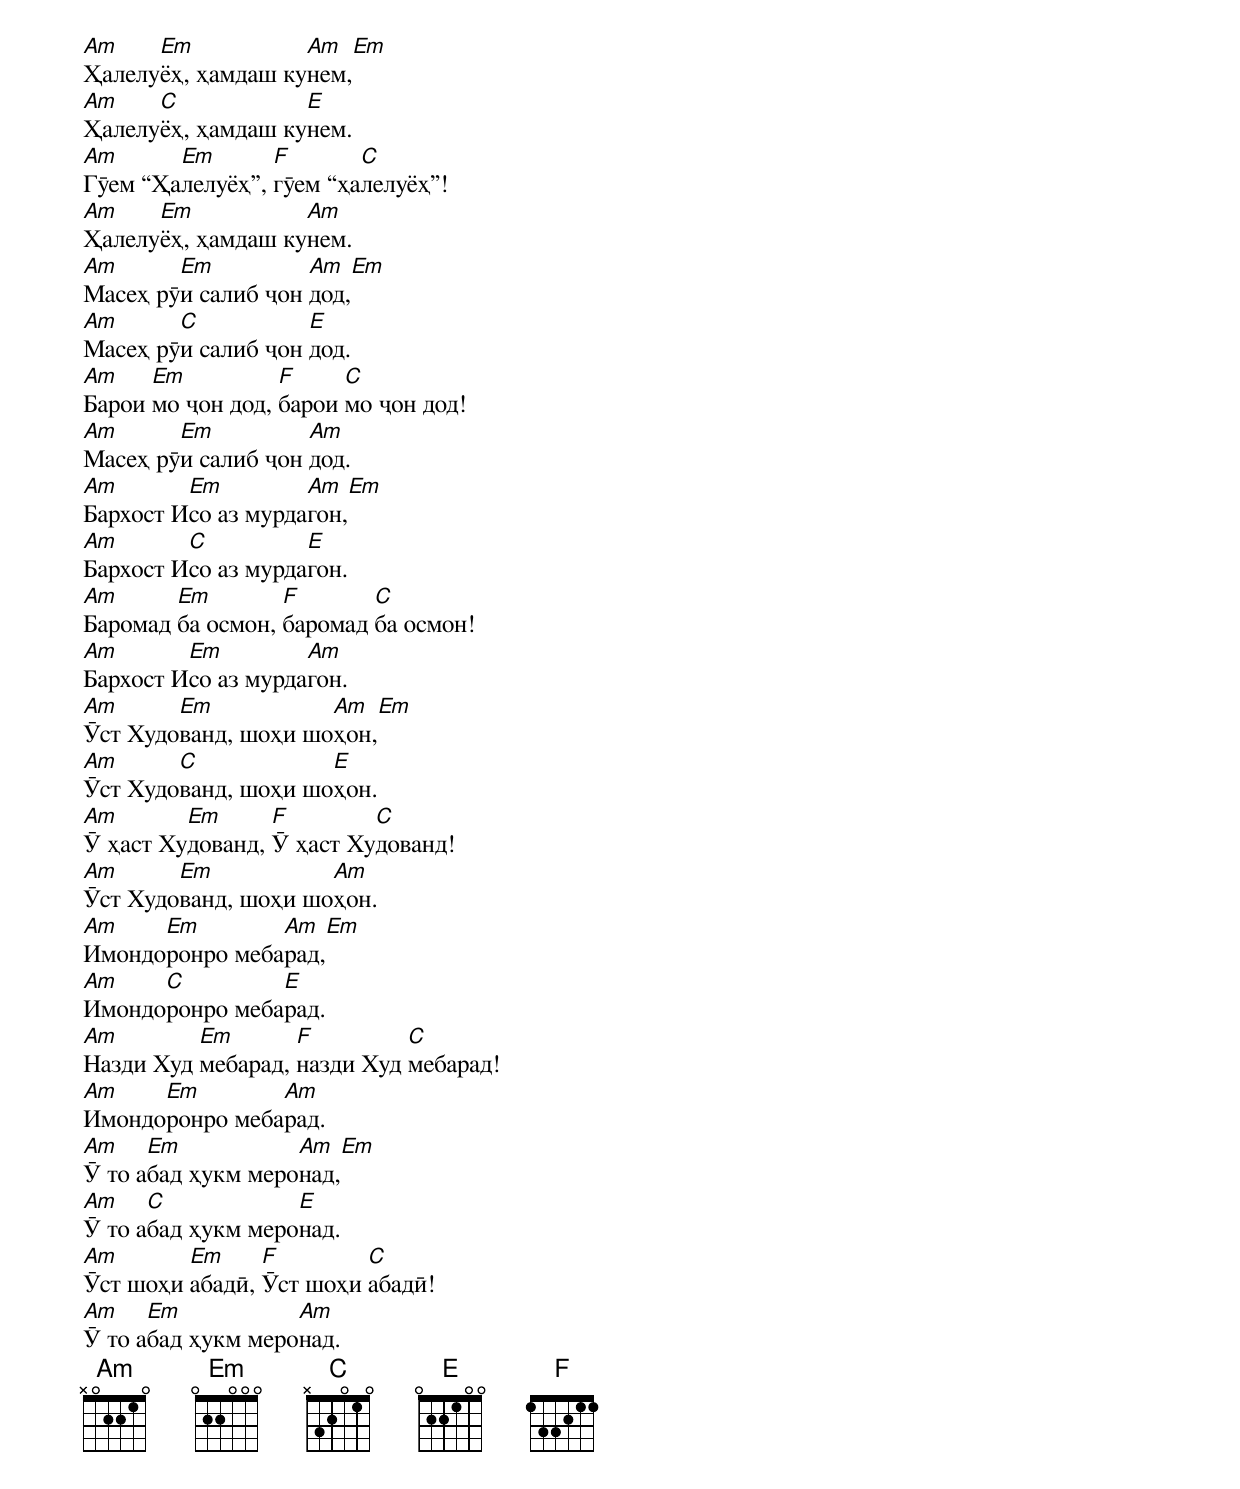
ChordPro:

[Am]Ҳалелу[Em]ёҳ, ҳамдаш ку[Am]нем,[Em]
[Am]Ҳалелу[C]ёҳ, ҳамдаш ку[E]нем.
[Am]Гӯем “Ҳа[Em]лелуёҳ”, [F]гӯем “ҳа[C]лелуёҳ”!
[Am]Ҳалелу[Em]ёҳ, ҳамдаш ку[Am]нем.
[Am]Масеҳ рӯ[Em]и салиб ҷон [Am]дод,[Em]
[Am]Масеҳ рӯ[C]и салиб ҷон [E]дод.
[Am]Барои [Em]мо ҷон дод, [F]барои [C]мо ҷон дод!
[Am]Масеҳ рӯ[Em]и салиб ҷон [Am]дод.
[Am]Бархост И[Em]со аз мурда[Am]гон,[Em]
[Am]Бархост И[C]со аз мурда[E]гон.
[Am]Баромад [Em]ба осмон, [F]баромад [C]ба осмон!
[Am]Бархост И[Em]со аз мурда[Am]гон.
[Am]Ӯст Худо[Em]ванд, шоҳи шо[Am]ҳон,[Em]
[Am]Ӯст Худо[C]ванд, шоҳи шо[E]ҳон.
[Am]Ӯ ҳаст Ху[Em]дованд, [F]Ӯ ҳаст Ху[C]дованд!
[Am]Ӯст Худо[Em]ванд, шоҳи шо[Am]ҳон.
[Am]Имондо[Em]ронро меба[Am]рад,[Em]
[Am]Имондо[C]ронро меба[E]рад.
[Am]Назди Худ [Em]мебарад, [F]назди Худ [C]мебарад!
[Am]Имондо[Em]ронро меба[Am]рад.
[Am]Ӯ то а[Em]бад ҳукм меро[Am]над,[Em]
[Am]Ӯ то а[C]бад ҳукм меро[E]над.
[Am]Ӯст шоҳи [Em]абадӣ, [F]Ӯст шоҳи [C]абадӣ!
[Am]Ӯ то а[Em]бад ҳукм меро[Am]над.
